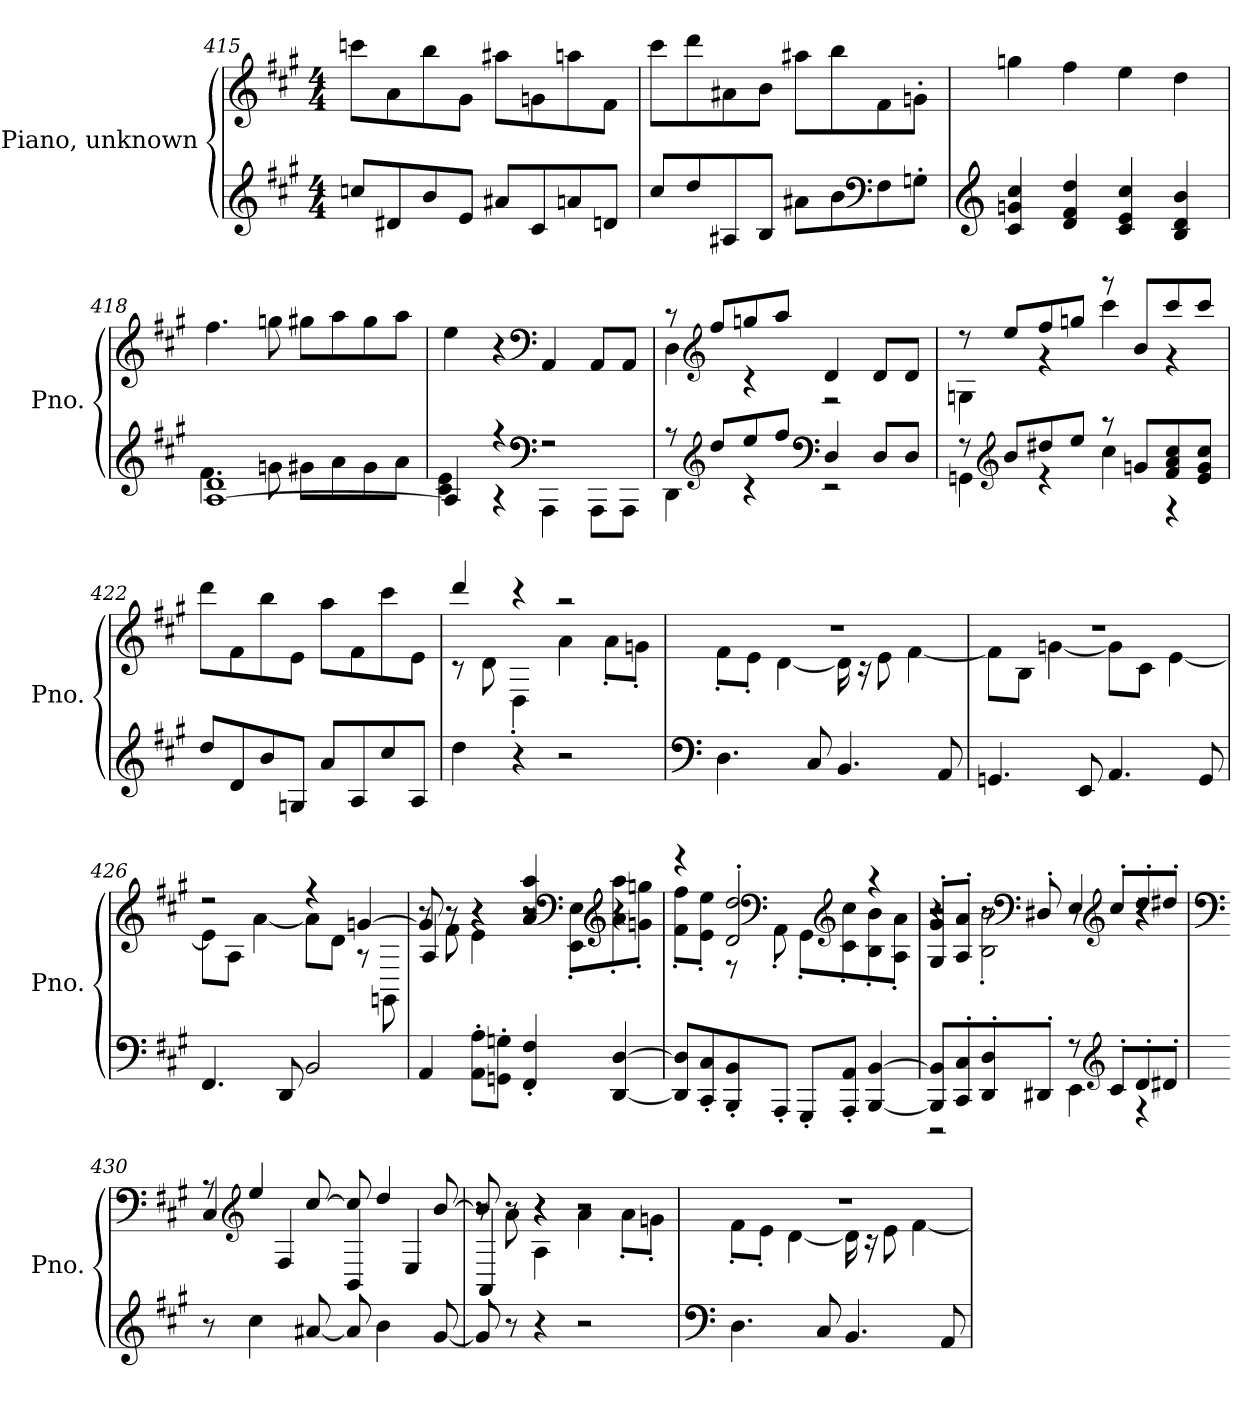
**kern	**kern
*part1	*part1
*staff2	*staff1
*I"Piano, unknown	*
*I'Pno.	*
*clefG2	*clefG2
*k[f#c#g#]	*k[f#c#g#]
*M4/4	*M4/4
=415	=415
8ccn/L	8cccn\L
8d#X/	8a\
8b/	8bb\
8e/J	8g#\J
8a#X/L	8aa#X\L
8c#/	8gn\
8an/	8aan\
8dn/J	8f#\J
!!LO:LB:g=z
=416	=416
8cc#/L	8ccc#\L
8dd/	8ddd\
8A#X/	8a#X\
8B/J	8b\J
8a#X\L	8aa#X\L
8b\	8bb\
*clefF4	*
8F#\	8f#\
8Gn'\J	8gn'\J
=417	=417
*clefG2	*
4c#/ 4gn/ 4cc#/	4ggn\
4d/ 4f#/ 4dd/	4ff#\
4c#/ 4e/ 4cc#/	4ee\
4B/ 4d/ 4b/	4dd\
=418	=418
*^	*
[1A 1d	4.f#\	4.ff#\
.	8gn\	8ggn\
.	8g#X\L	8gg#X\L
.	8a\	8aa\
.	8g#\	8gg#\
.	8a\J	8aa\J
=419	=419	=419
4A/]	4c#\ 4e\	4ee\
4r	4r	4r
*clefF4	*	*clefF4
2r	4AAA\	4AA/
.	8AAA\L	8AA/L
.	8AAA\J	8AA/J
!!LO:LB:g=z
=420	=420	=420
*	*	*^
8r	4DD\	8r	4D\
*clefG2	*	*clefG2	*
8dd/L	.	8ff#/L	.
8ee/	4r	8ggn/	4r
8ff#/J	.	8aa/J	.
*clefF4	*	*	*
4D/	2r	4d/	2r
8D/L	.	8d/L	.
8D/J	.	8d/J	.
=421	=421	=421	=421
8r	4GGn\	8r	4Gn\
*clefG2	*	*	*
8b/L	.	8ee/L	.
8dd#X/	4r	8ff#/	4r
8ee/J	.	8ggn/J	.
8r	4cc#\	8r	4ccc#\
8gn/L	.	8b/L	.
8f#/ 8a/ 8cc#/	4r	8ccc#/	4r
8e/ 8g/ 8cc#/J	.	8ccc#/J	.
*v	*v	*	*
*	*v	*v
=422	=422
8dd/L	8ddd\L
8d/	8f#\
8b/	8bb\
8Gn/J	8e\J
8a/L	8aa\L
8A/	8f#\
8cc#/	8ccc#\
8A/J	8e\J
=423	=423
*	*^
4dd\	4ddd/	8r
.	.	8d\
4r	4r	4D'\
2r	2r	4a\
.	.	8a'\L
.	.	8gn'\J
!!LO:LB:g=z	!!
=424	=424	=424
*clefF4	*	*
4.D\	1r	8f#'\L
.	.	8e'\J
.	.	[4d\
8C#/	.	.
4.BB/	.	16d\]
.	.	16r
.	.	8e\
.	.	[4f#\
8AA/	.	.
=425	=425	=425
4.GGn/	1r	8f#\L]
.	.	8B\J
.	.	[4gn\
8EE/	.	.
4.AA/	.	8g\L]
.	.	8c#\J
.	.	[4e\
8GG/	.	.
=426	=426	=426
4.FF#/	2r	8e\L]
.	.	8A\J
.	.	[4a\
8DD/	.	.
2BB/	4r	8a\L]
.	.	8d\J
.	[4gn/	8r
.	.	8GGn\
=427	=427	=427
*	*	*^
4AA/	8g/]	8r	4A/
.	8r	8f#\	.
8AA\' 8A\'L	4r	4e\	4r
8GGn\' 8Gn\'J	.	.	.
4FF#/' 4F#/'	4a/ 4aa/	8r	2r
*	*clefF4	*	*
.	.	8EE\' 8E\'L	.
*	*clefG2	*	*
[4DD/ [4D/	4r	8a\' 8aa\'	.
.	.	8gn\' 8ggn\'J	.
*	*	*v	*v
!!LO:LB:g=z
=428	=428	=428
8DD/] 8D/]L	4r	8f#\' 8ff#\'L
8CC#/' 8C#/'	.	8e\' 8ee\'J
8BBB/' 8BB/'	2d/' 2dd/'	8r
*	*clefF4	*
8AAA'/J	.	8AA'\
8GGG#'/L	.	8GG#'\L
*	*clefG2	*
8AAA/' 8AA/'J	.	8c#\' 8cc#\'
[4BBB/ [4BB/	4r	8B\' 8b\'
.	.	8A\' 8a\'J
=429	=429	=429
*^	*	*^
8BBB/] 8BB/]L	2r	8G#/' 8g#/'L	4r	2r
8CC#/' 8C#/'	.	8A/' 8a/'J	.	.
8DD/' 8D/'	.	8r	2B\' 2b\'	.
*	*	*clefF4	*	*
8DD#X'/J	.	8D#X'/	.	.
8r	4EE\	8r	.	4E/
*clefG2	*	*clefG2	*	*
8c#'/L	.	8cc#'/L	.	.
8d'/	4r	8dd'/	4r	4r
8d#X'/J	.	8dd#X'/J	.	.
*v	*v	*	*	*
*	*v	*v	*v
=430	=430
*	*clefF4
*	*^
8r	8r	4C#/
*	*clefG2	*
4cc#\	4ee/	.
.	.	4F#/
[8a#X/	[8cc#/	.
8a#/]	8cc#/]	4BB/
4b\	4dd/	.
.	.	4E/
[8g#/	[8b/	.
!!LO:LB:g=z
=431	=431	=431
*	*	*^
8g#/]	8b/]	8r	4AA/
8r	8r	8a\	.
4r	4r	4A\	4r
2r	2r	4a\	2r
.	.	8a'\L	.
.	.	8gn'\J	.
*	*v	*v	*v
=432	=432
*clefF4	*
*	*^
4.D\	1r	8f#'\L
.	.	8e'\J
.	.	[4d\
8C#/	.	.
4.BB/	.	16d\]
.	.	16r
.	.	8e\
.	.	[4f#\
8AA/	.	.
*	*v	*v
=	=
*-	*-
